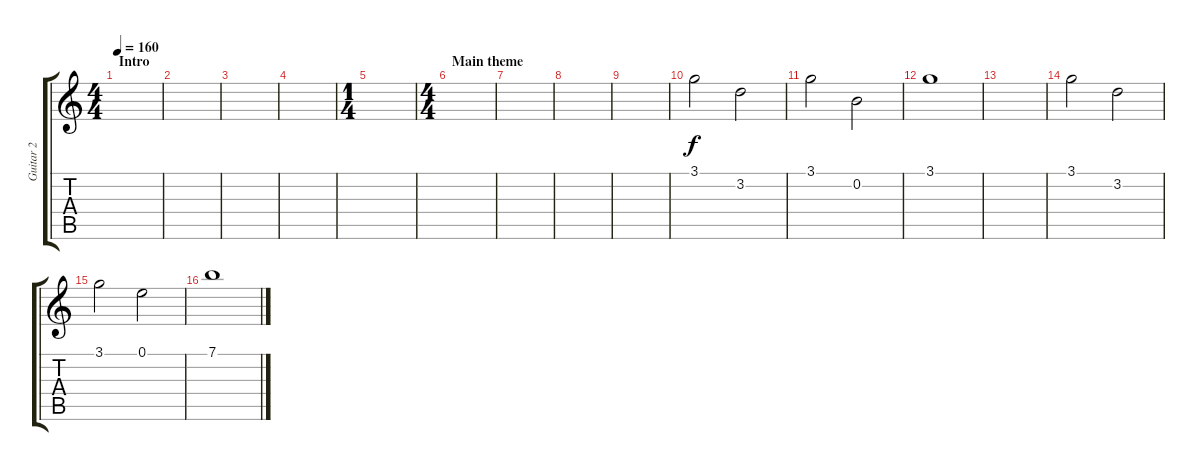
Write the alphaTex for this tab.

\track ("Guitar 2" "Guitar 2") {instrument distortionguitar}
\staff {score tabs}
\tuning (E4 B3 G3 D3 A2 E2) {hide}
\ts (4 4)
\section ("" "Intro")
\tempo 160
\clef g2
\ks c
|
|
|
|
\ts (1 4)
|
\ts (4 4)
\section ("" "Main theme")
|
|
|
|
3.1.2 3.2.2 |
3.1.2 0.2.2 |
3.1.1 |
|
3.1.2 3.2.2 |
3.1.2 0.1.2 |
7.1.1
